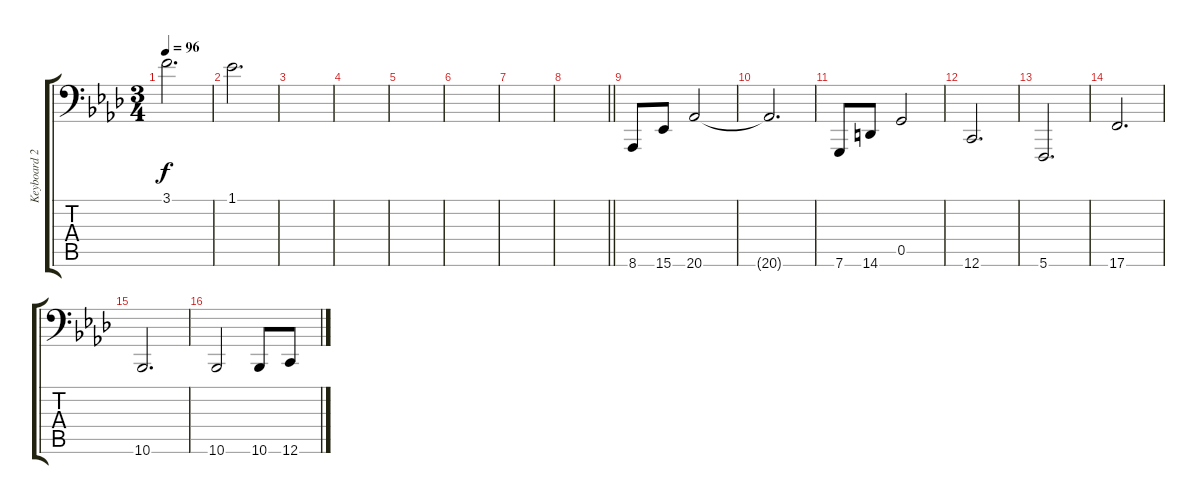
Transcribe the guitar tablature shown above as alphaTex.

\track ("Keyboard 2" "Keyboard 2") {instrument flute}
\staff {score tabs}
\tuning (D4 A3 F3 C3 G2 C1) {hide}
\ts (3 4)
\tempo 96
\clef f4
\ks fminor
3.1.2{d dy f} |
1.1.2{d} |
|
|
|
|
|
\barLineRight lightlight
|
8.6.8{balance 8 instrument acousticgrandpiano} 15.6.8 20.6.2 |
20.6{t}.2{d} |
7.6.8 14.6.8 0.5.2 |
12.6.2{d} |
5.6.2{d} |
17.6.2{d} |
10.6.2{d} |
10.6.2 10.6.8 12.6.8
